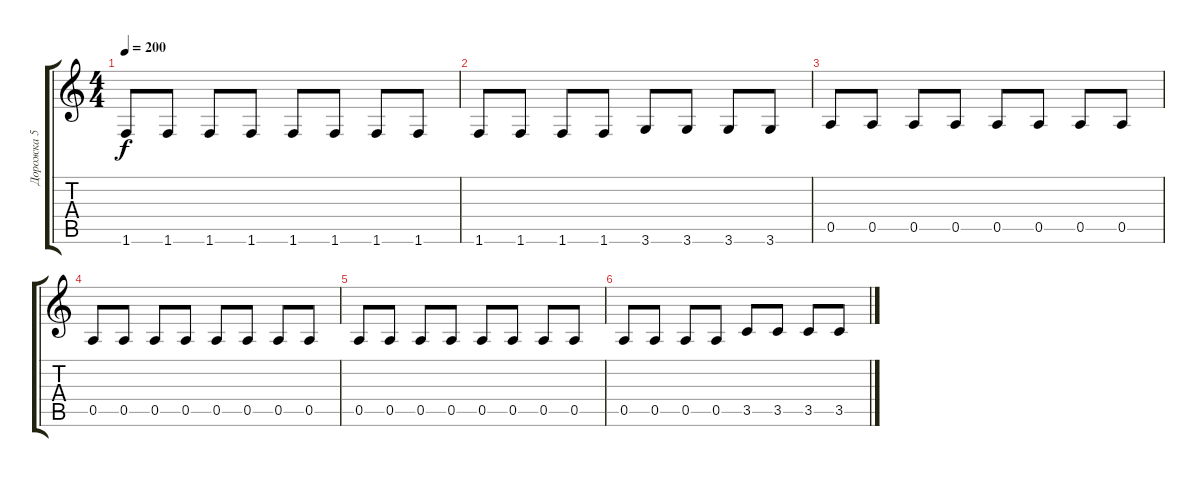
\track ("Дорожка 5" "Дорожка 5") {instrument distortionguitar}
\staff {score tabs}
\tuning (E4 B3 G3 D3 A2 E2) {hide}
\ts (4 4)
\tempo 200
\clef g2
\ks c
1.6.8{dy f} 1.6.8 1.6.8 1.6.8 1.6.8 1.6.8 1.6.8 1.6.8 |
1.6.8 1.6.8 1.6.8 1.6.8 3.6.8 3.6.8 3.6.8 3.6.8 |
0.5.8 0.5.8 0.5.8 0.5.8 0.5.8 0.5.8 0.5.8 0.5.8 |
0.5.8 0.5.8 0.5.8 0.5.8 0.5.8 0.5.8 0.5.8 0.5.8 |
0.5.8 0.5.8 0.5.8 0.5.8 0.5.8 0.5.8 0.5.8 0.5.8 |
0.5.8 0.5.8 0.5.8 0.5.8 3.5.8 3.5.8 3.5.8 3.5.8
